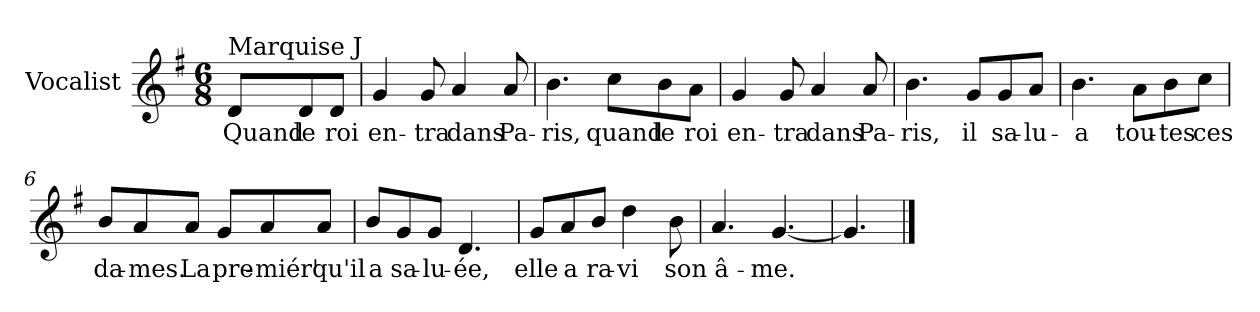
**kern	**text
*part1	*part1
*staff1	*staff1
*I"Vocalist	*
*k[f#]	*
*G:	*
*M6/8	*
=	=
!LO:TX:a:t=Marquise J	!
8dL	Quand
8d	le
8dJ	roi
=1	=1
4g	en-
8g	-tra
4a	dans
8a	Pa-
=2	=2
4.b	-ris,
8ccL	quand
8b	le
8aJ	roi
=3	=3
4g	en-
8g	-tra
4a	dans
8a	Pa-
=4	=4
4.b	-ris,
8gL	il
8g	sa-
8aJ	-lu-
=5	=5
4.b	-a
8aL	tou-
8b	-tes
8ccJ	ces
=6	=6
8bL	da-
8a	-mes.
8aJ	La
8gL	pre-
8a	-miér'
8aJ	qu'il
=7	=7
8bL	a
8g	sa-
8gJ	-lu-
4.d	-ée,
=8	=8
8gL	elle
8a	a
8bJ	ra-
4dd	-vi
8b	son
=9	=9
4.a	â-
[4.g	-me.
=10	=10
4.g]	.
==	==
*-	*-
